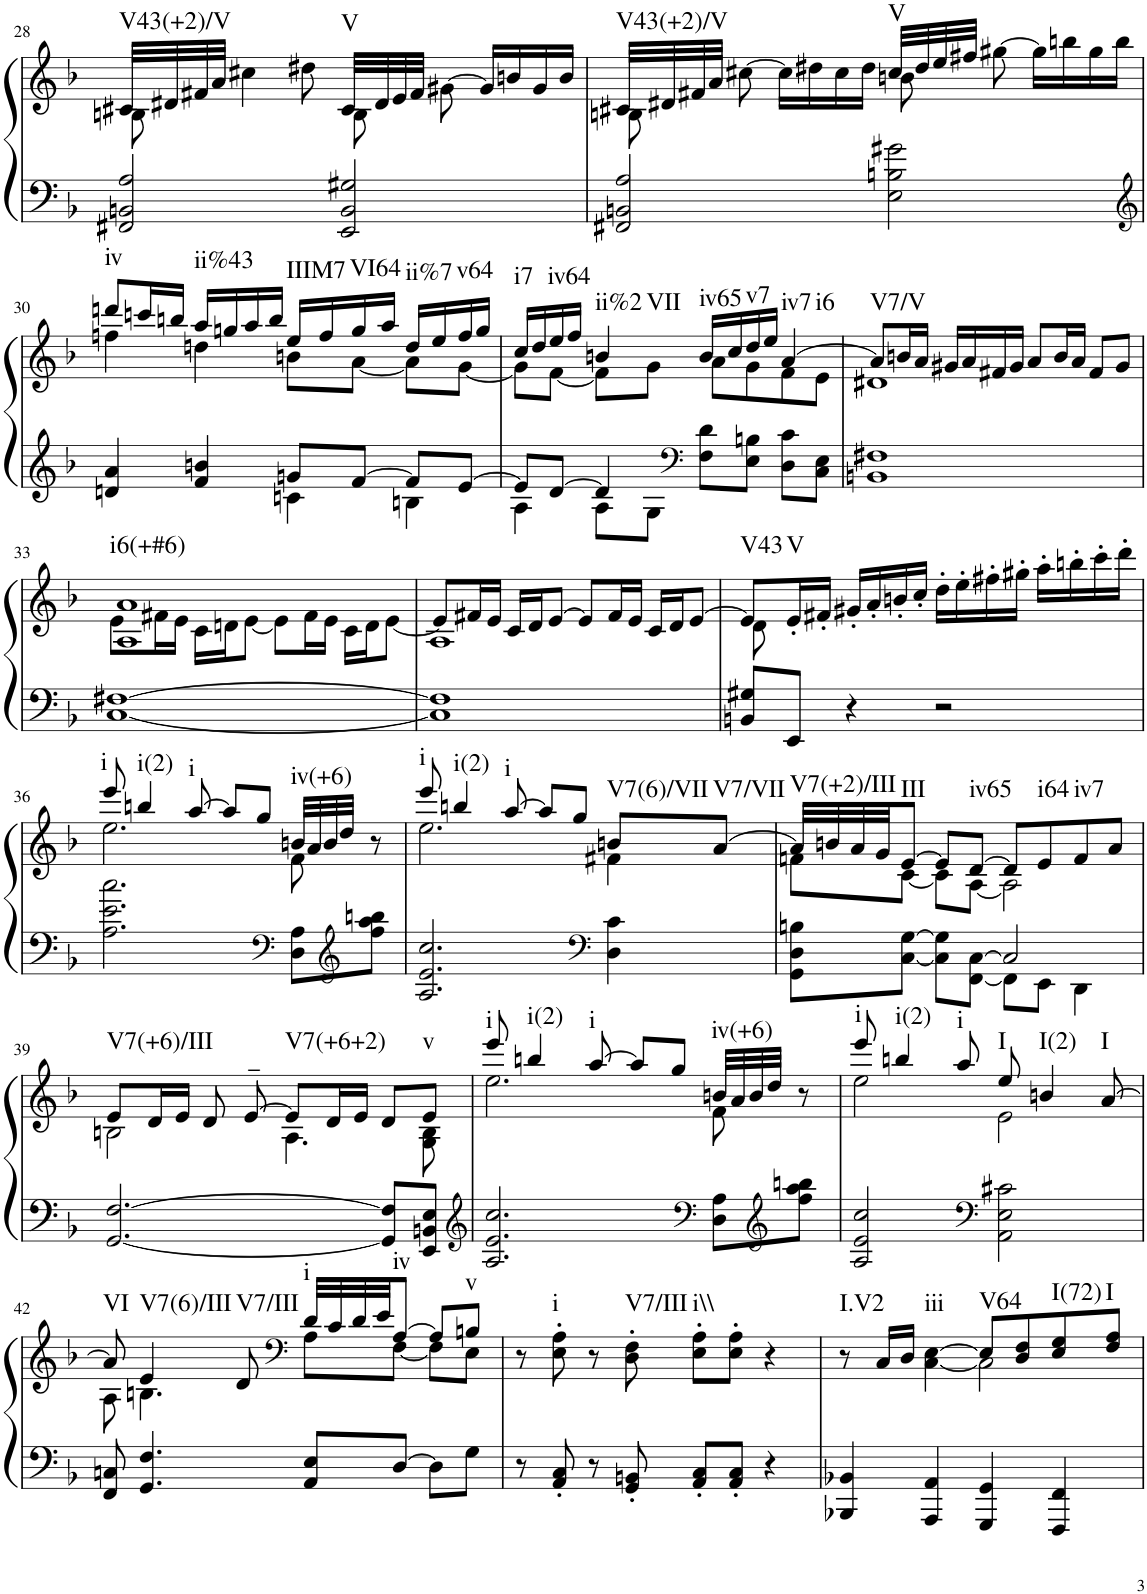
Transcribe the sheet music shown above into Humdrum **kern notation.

**kern	**kern	**harte
*part1	*part1	*part1
*staff2	*staff1	*
*I"Piano	*	*
*I'Pno.	*	*
!!LO:PB:g=z
*clefF4	*clefG2	*
*k[b-]	*k[b-]	*
*M4/4	*M4/4	*
*met(c)	*met(c)	*
=28	=28	=28
*	*^	*
!	!	!	!LO:H:kt=V43(+2)/V
2FF#X/ 2BBn/ 2A/	32c#X/LLL	8Bn\	N
.	32d#X/	.	.
.	32f#X/	.	.
.	32a/JJJ	.	.
.	4cc#X\	8ryy	.
.	.	4ryy	.
.	8dd#X\	.	.
!	!	!	!LO:H:kt=V
2EE/ 2BB/ 2G#X/	32c#/LLL	8B\	N
.	32d#/	.	.
.	32e/	.	.
.	32f#/JJJ	.	.
.	[8g#X\	8ryy	.
.	16g#/LL]	4ryy	.
.	16bn/	.	.
.	16g#/	.	.
.	16b/JJ	.	.
=29	=29	=29	=29
!	!	!	!LO:H:kt=V43(+2)/V
2FF#X/ 2BBn/ 2A/	32c#X/LLL	8Bn\	N
.	32d#X/	.	.
.	32f#X/	.	.
.	32a/JJJ	.	.
.	[8cc#X\	8ryy	.
.	16cc#\LL]	4ryy	.
.	16dd#X\	.	.
.	16cc#\	.	.
.	16dd#\JJ	.	.
!	!	!	!LO:H:kt=V
2E\ 2Bn\ 2g#X\	32cc#/LLL	8bn\	N
.	32dd#/	.	.
.	32ee/	.	.
.	32ff#X/JJJ	.	.
.	[8gg#X\	8ryy	.
.	16gg#\LL]	4ryy	.
.	16bbn\	.	.
.	16gg#\	.	.
.	16bb\JJ	.	.
!!LO:LB:g=z	!!
=30	=30	=30	=30
*clefG2	*	*	*
*^	*	*	*
!	!	!	!	!LO:H:kt=iv
4dn/ 4a/	2ryy	8dddn/L	4ffn\	N
.	.	16cccn/L	.	.
.	.	16bbn/JJ	.	.
!	!	!	!	!LO:H:kt=ii%43
4f/ 4bn/	.	16aa/LL	4ddn\	N
.	.	16ggn/	.	.
.	.	16aa/	.	.
.	.	16bb/JJ	.	.
!	!	!	!	!LO:H:kt=IIIM7
8gn/L	4cn\	16ee/LL	8bn\L	N
.	.	16ff/	.	.
!	!	!	!	!LO:H:kt=VI64
[8f/J	.	16gg/	[8a\J	N
.	.	16aa/JJ	.	.
!	!	!	!	!LO:H:kt=ii%7
8f/L]	4Bn\	16dd/LL	8a\L]	N
.	.	16ee/	.	.
!	!	!	!	!LO:H:kt=v64
[8e/J	.	16ff/	[8g\J	N
.	.	16gg/JJ	.	.
=31	=31	=31	=31	=31
!	!	!	!	!LO:H:kt=i7
8e/L]	4A\	16cc/LL	8g\L]	N
.	.	16dd/	.	.
!	!	!	!	!LO:H:kt=iv64
[8d/J	.	16ee/	[8f\J	N
.	.	16ff/JJ	.	.
!	!	!	!	!LO:H:n=1:kt=ii%2
!	!	!	!	!LO:H:n=2:kt=VII
4d/]	8A\L	4bn/	8f\L]	N N
.	8G\J	.	8g\J	.
*clefF4	*	*	*	*
!	!	!	!	!LO:H:kt=iv65
8F\ 8d\L	2ryy	16b/LL	8a\L	N
.	.	16cc/	.	.
!	!	!	!	!LO:H:kt=v7
8E\ 8Bn\J	.	16dd/	8g\	N
.	.	16ee/JJ	.	.
!	!	!	!	!LO:H:n=1:kt=iv7
!	!	!	!	!LO:H:n=2:kt=i6
8D\ 8c\L	.	[4a/	8f\	N N
8C\ 8E\J	.	.	8e\J	.
*v	*v	*	*	*
=32	=32	=32	=32
!	!	!	!LO:H:kt=V7/V
1BBn 1F#X	8a/L]	1d#X	N
.	16bn/L	.	.
.	16a/JJ	.	.
.	16g#X/LL	.	.
.	16a/	.	.
.	16f#X/	.	.
.	16g#/JJ	.	.
.	8a/L	.	.
.	16b/L	.	.
.	16a/JJ	.	.
.	8f#/L	.	.
.	8g#/J	.	.
!!LO:LB:g=z	!!
=33	=33	=33	=33
!	!	!	!LO:H:kt=i6(+#6)
[1C [1F#X	1A 1a	8e\L	N
.	.	16f#X\L	.
.	.	16e\JJ	.
.	.	16c\LL	.
.	.	16dn\J	.
.	.	[8e\J	.
.	.	8e\L]	.
.	.	16f#\L	.
.	.	16e\JJ	.
.	.	16c\LL	.
.	.	16d\J	.
.	.	[8e\J	.
=34	=34	=34	=34
1C] 1F#]	8e/L]	1A	.
.	16f#X/L	.	.
.	16e/JJ	.	.
.	16c/LL	.	.
.	16d/J	.	.
.	[8e/J	.	.
.	8e/L]	.	.
.	16f#/L	.	.
.	16e/JJ	.	.
.	16c/LL	.	.
.	16d/J	.	.
.	[8e/J	.	.
=35	=35	=35	=35
!	!	!	!LO:H:kt=V43
8BBn/ 8G#X/L	8e/L]	8d\	N
!	!	!	!LO:H:kt=V
8EE/J	16e'</L	8ryy	N
.	16f#X'</JJ	.	.
4r	16g#X'</LL	4ryy	.
.	16a'</	.	.
.	16bn'</	.	.
.	16cc'</JJ	.	.
2r	16dd'>\LL	2ryy	.
.	16ee'>\	.	.
.	16ff#X'>\	.	.
.	16gg#X'>\JJ	.	.
.	16aa'>\LL	.	.
.	16bbn'>\	.	.
.	16ccc'>\	.	.
.	16ddd'>\JJ	.	.
!!LO:LB:g=z	!!
=36	=36	=36	=36
!	!	!	!LO:H:kt=i
2.A\ 2.e\ 2.cc\	8eee/	2.ee\	N
!	!	!	!LO:H:kt=i(2)
.	4bbn/	.	N
!	!	!	!LO:H:kt=i
.	[8aa/	.	N
.	8aa/L]	.	.
.	8gg/J	.	.
*clefF4	*	*	*
!	!	!	!LO:H:kt=iv(+6)
8D\ 8A\L	32bn/LLL	8f\	N
.	32a/	.	.
.	32b/	.	.
.	32dd/JJJ	.	.
*clefG2	*	*	*
8ff\ 8aa\ 8bbn\J	8r	8ryy	.
=37	=37	=37	=37
!	!	!	!LO:H:kt=i
2.A/ 2.e/ 2.cc/	8eee/	2.ee\	N
!	!	!	!LO:H:kt=i(2)
.	4bbn/	.	N
!	!	!	!LO:H:kt=i
.	[8aa/	.	N
.	8aa/L]	.	.
.	8gg/J	.	.
*clefF4	*	*	*
!	!	!	!LO:H:kt=V7(6)/VII
4D\ 4c\	8bn/L	4f#X\	N
!	!	!	!LO:H:kt=V7/VII
.	[8a/J	.	N
=38	=38	=38	=38
*^	*	*	*
!	!	!	!	!LO:H:kt=V7(+2)/III
8GG\ 8D\ 8Bn\L	2ryy	32a/LLL]	8fn\L	N
.	.	32bn/	.	.
.	.	32a/	.	.
.	.	32g/JJ	.	.
!	!	!	!	!LO:H:kt=III
[8C\ [8G\J	.	[8e/J	[8c\J	N
8C\] 8G\]L	.	8e/L]	8c\L]	.
!	!	!	!	!LO:H:kt=iv65
[8FF\ [8C\J	.	[8d/J	[8A\J	N
2C/]	8FF\L]	8d/L]	2A\]	.
!	!	!	!	!LO:H:kt=i64
.	8EE\J	8e/	.	N
!	!	!	!	!LO:H:kt=iv7
.	4DD\	8f/	.	N
.	.	8a/J	.	.
*v	*v	*	*	*
!!LO:LB:g=z	!!
=39	=39	=39	=39
!	!	!	!LO:H:kt=V7(+6)/III
[2.GG/ [2.F/	8e/L	2Bn\	N
.	16d/L	.	.
.	16e/JJ	.	.
.	8d/	.	.
.	[8e~/	.	.
!	!	!	!LO:H:kt=V7(+6+2)
.	8e/L]	4.A\	N
.	16d/L	.	.
.	16e/JJ	.	.
8GG/] 8F/]L	8d/L	.	.
!	!	!	!LO:H:kt=v
8EE/ 8BBn/ 8E/J	8e/J	8G\ 8B\	N
=40	=40	=40	=40
*clefG2	*	*	*
!	!	!	!LO:H:kt=i
2.A/ 2.e/ 2.cc/	8eee/	2.ee\	N
!	!	!	!LO:H:kt=i(2)
.	4bbn/	.	N
!	!	!	!LO:H:kt=i
.	[8aa/	.	N
.	8aa/L]	.	.
.	8gg/J	.	.
*clefF4	*	*	*
!	!	!	!LO:H:kt=iv(+6)
8D\ 8A\L	32bn/LLL	8f\	N
.	32a/	.	.
.	32b/	.	.
.	32dd/JJJ	.	.
*clefG2	*	*	*
8ff\ 8aa\ 8bbn\J	8r	8ryy	.
=41	=41	=41	=41
!	!	!	!LO:H:kt=i
2A/ 2e/ 2cc/	8eee/	2ee\	N
!	!	!	!LO:H:kt=i(2)
.	4bbn/	.	N
!	!	!	!LO:H:kt=i
.	8aa/	.	N
*clefF4	*	*	*
!	!	!	!LO:H:kt=I
2AA\ 2E\ 2c#X\	8ee/	2e\	N
!	!	!	!LO:H:kt=I(2)
.	4bn/	.	N
!	!	!	!LO:H:kt=I
.	[8a/	.	N
!!LO:LB:g=z	!!
=42	=42	=42	=42
!	!	!	!LO:H:kt=VI
8FF/ 8Cn/	8a/]	8A\	N
!	!	!	!LO:H:kt=V7(6)/III
4.GG/ 4.F/	4e/	4.Bn\	N
!	!	!	!LO:H:kt=V7/III
.	8d/	.	N
*	*clefF4	*	*
!	!	!	!LO:H:kt=i
8AA/ 8E/L	32d/LLL	8A\L	N
.	32c/	.	.
.	32d/	.	.
.	32e/JJ	.	.
!	!	!	!LO:H:kt=iv
[8D/J	[8A/J	[8F\J	N
8D\L]	8A/L]	8F\L]	.
!	!	!	!LO:H:kt=v
8G\J	8Bn/J	8E\J	N
*	*v	*v	*
=43	=43	=43
8r	8r	.
!	!	!LO:H:kt=i
8AA/' 8C/'	8E\' 8A\'	N
8r	8r	.
!	!	!LO:H:kt=V7/III
8GG/' 8BBn/'	8D\' 8F\'	N
!	!	!LO:H:kt=i\\
8AA/' 8C/'L	8E\' 8A\'L	N
8AA/' 8C/'J	8E\' 8A\'J	.
4r	4r	.
=44	=44	=44
*	*^	*
!	!	!	!LO:H:kt=I.V2
4BBB-X/ 4BB-X/	8r	2ryy	N
.	16C/LL	.	.
.	16D/JJ	.	.
!	!	!	!LO:H:kt=iii
4AAA/ 4AA/	[4C\ [4E\	.	N
!	!	!	!LO:H:kt=V64
4GGG/ 4GG/	8E/L]	2C\]	N
.	8D/ 8F/	.	.
!	!	!	!LO:H:kt=I(72)
4FFF/ 4FF/	8E/ 8G/	.	N
!	!	!	!LO:H:kt=I
.	8F/ 8A/J	.	N
*	*v	*v	*
=	=	=
*-	*-	*-
